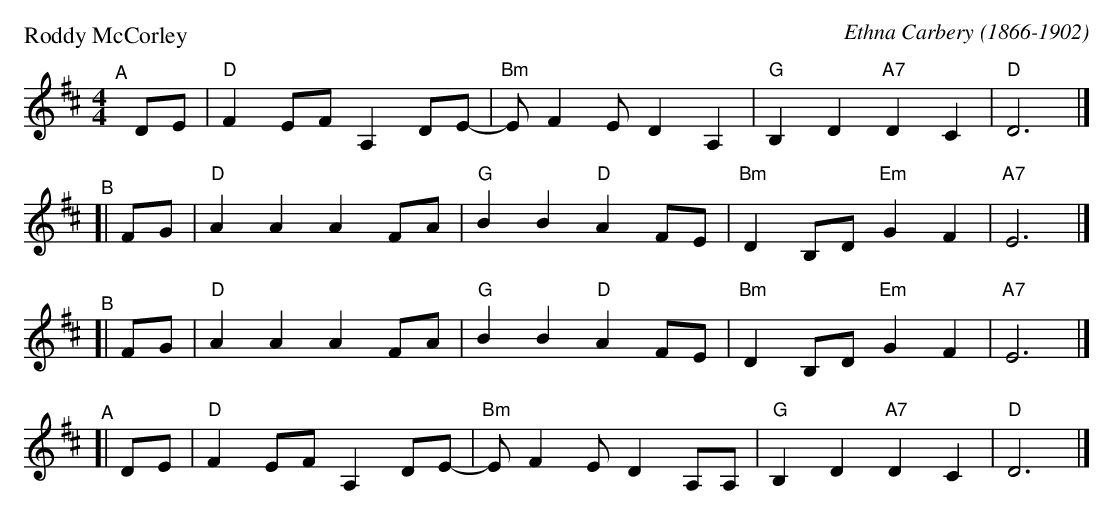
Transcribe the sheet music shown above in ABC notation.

X:1
P: Roddy McCorley
C: Ethna Carbery (1866-1902)
M: 4/4
L: 1/8
K: D
"^A"[|]DE | "D"F2EF A,2DE-| "Bm"EF2E D2A,2  |  "G"B,2D2 "A7"D2C2 | "D"D6 |]
"^B"[| FG | "D"A2A2 A2 FA | "G"B2B2 "D"A2FE | "Bm"D2B,D "Em"G2F2 |"A7"E6 |]
"^B"[| FG | "D"A2A2 A2FA  | "G"B2B2 "D"A2FE | "Bm"D2B,D "Em"G2F2 |"A7"E6 |]
"^A"[| DE | "D"F2EF A,2DE-| "Bm"EF2E D2A,A, | "G"B,2D2  "A7"D2C2 | "D"D6 |]
